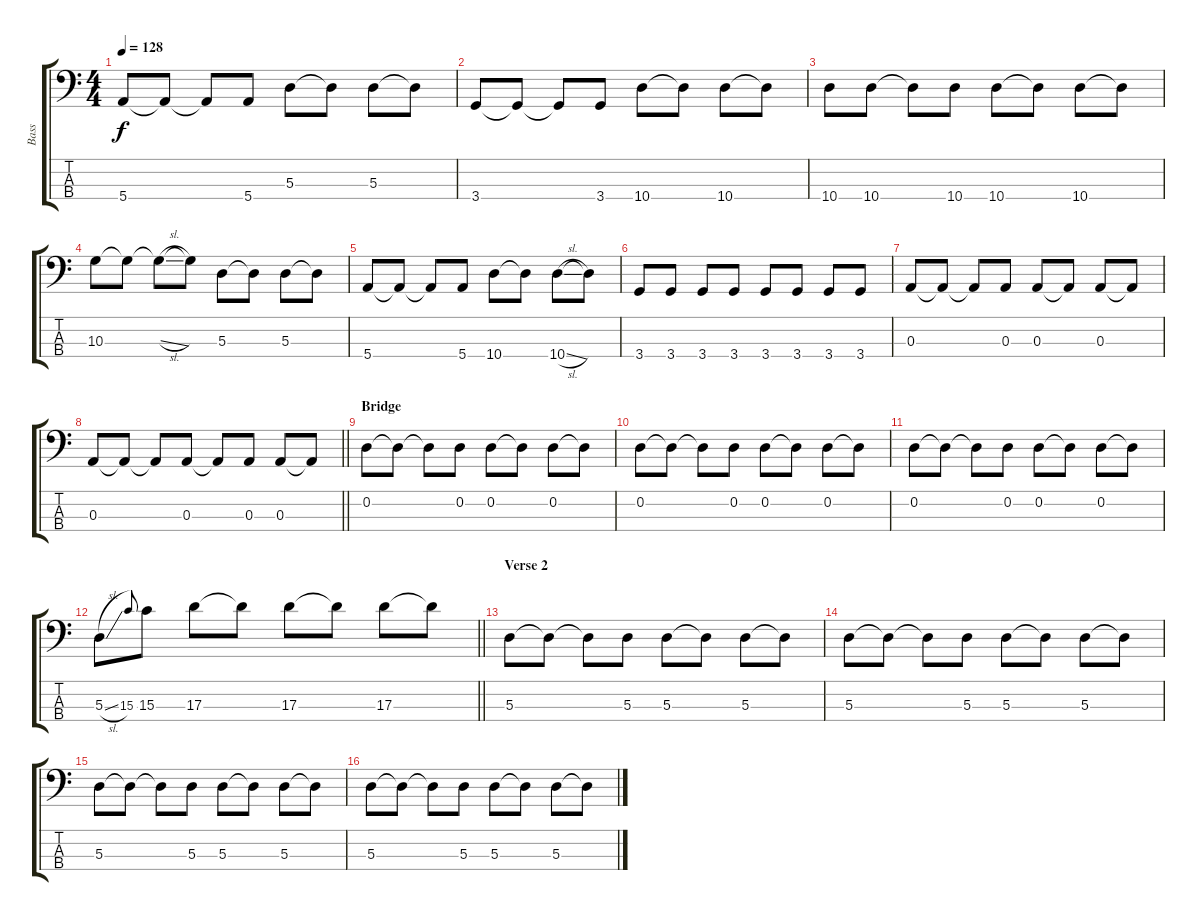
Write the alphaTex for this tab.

\track ("Bass" "Bass") {mute instrument electricbassfinger}
\staff {score tabs}
\tuning (G2 D2 A1 E1) {hide}
\ts (4 4)
\tempo 128
\clef f4
\ks c
5.4.8{dy f} 5.4{t}.8 5.4{t}.8 5.4.8 5.3.8 5.3{t}.8 5.3.8 5.3{t}.8 |
3.4.8 3.4{t}.8 3.4{t}.8 3.4.8 10.4.8 10.4{t}.8 10.4.8 10.4{t}.8 |
10.4.8 10.4.8 10.4{t}.8 10.4.8 10.4.8 10.4{t}.8 10.4.8 10.4{t}.8 |
10.3.8 10.3{t}.8 10.3{sl t}.8 10.3{t}.8 5.3.8 5.3{t}.8 5.3.8 5.3{t}.8 |
5.4.8 5.4{t}.8 5.4{t}.8 5.4.8 10.4.8 10.4{t}.8 10.4{sl}.8 10.4{t}.8 |
3.4.8 3.4.8 3.4.8 3.4.8 3.4.8 3.4.8 3.4.8 3.4.8 |
0.3.8 0.3{t}.8 0.3{t}.8 0.3.8 0.3.8 0.3{t}.8 0.3.8 0.3{t}.8 |
\barLineRight lightlight
0.3.8 0.3{t}.8 0.3{t}.8 0.3.8 0.3{t}.8 0.3.8 0.3.8 0.3{t}.8 |
\section ("" "Bridge")
0.2.8 0.2{t}.8 0.2{t}.8 0.2.8 0.2.8 0.2{t}.8 0.2.8 0.2{t}.8 |
0.2.8 0.2{t}.8 0.2{t}.8 0.2.8 0.2.8 0.2{t}.8 0.2.8 0.2{t}.8 |
0.2.8 0.2{t}.8 0.2{t}.8 0.2.8 0.2.8 0.2{t}.8 0.2.8 0.2{t}.8 |
\barLineRight lightlight
5.3{sl}.8 15.3.8{gr onbeat} 15.3.8 17.3.8 17.3{t}.8 17.3.8 17.3{t}.8 17.3.8 17.3{t}.8 |
\section ("" "Verse 2")
5.3.8 5.3{t}.8 5.3{t}.8 5.3.8 5.3.8 5.3{t}.8 5.3.8 5.3{t}.8 |
5.3.8 5.3{t}.8 5.3{t}.8 5.3.8 5.3.8 5.3{t}.8 5.3.8 5.3{t}.8 |
5.3.8 5.3{t}.8 5.3{t}.8 5.3.8 5.3.8 5.3{t}.8 5.3.8 5.3{t}.8 |
5.3.8 5.3{t}.8 5.3{t}.8 5.3.8 5.3.8 5.3{t}.8 5.3.8 5.3{t}.8
